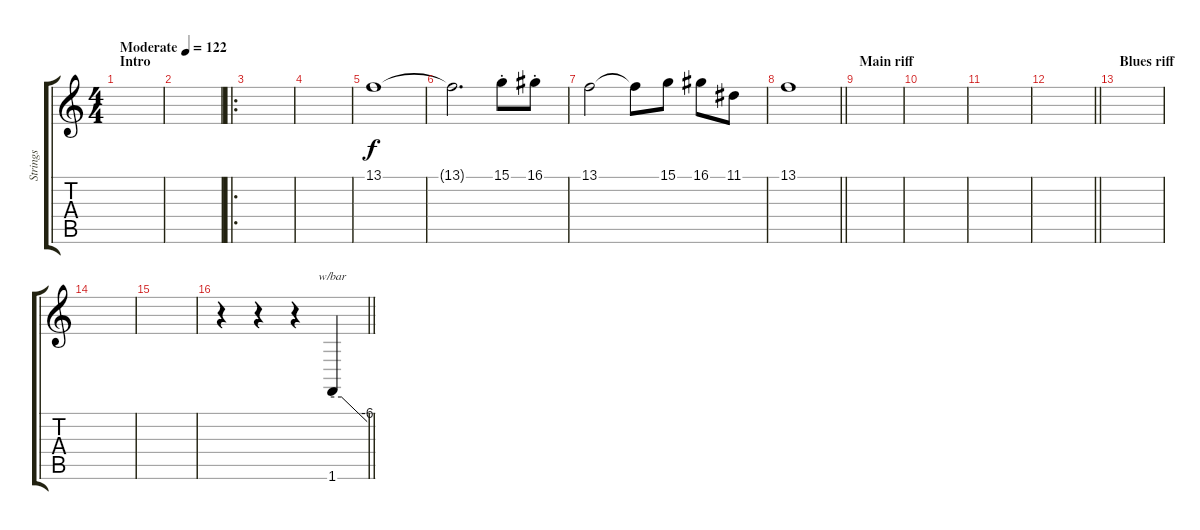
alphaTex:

\track ("Strings" "Strings") {instrument tremolostrings}
\staff {score tabs}
\tuning (E4 B3 G3 D3 A2 E2) {hide}
\ts (4 4)
\section ("" "Intro")
\tempo (122 "Moderate")
\clef g2
\ks c
|
|
\ro
|
|
13.1.1 |
13.1{t}.2{d} 15.1{st}.8 16.1{st}.8 |
13.1.2 13.1{t}.8 15.1.8 16.1.8 11.1.8 |
\barLineRight lightlight
13.1.1 |
\section ("" "Main riff")
|
|
|
\barLineRight lightlight
|
\section ("" "Blues riff")
|
|
|
\barLineRight lightlight
r.4 r.4 r.4 1.6.4{tbe (custom default 0 0 16 0 60 -24) dy f}
